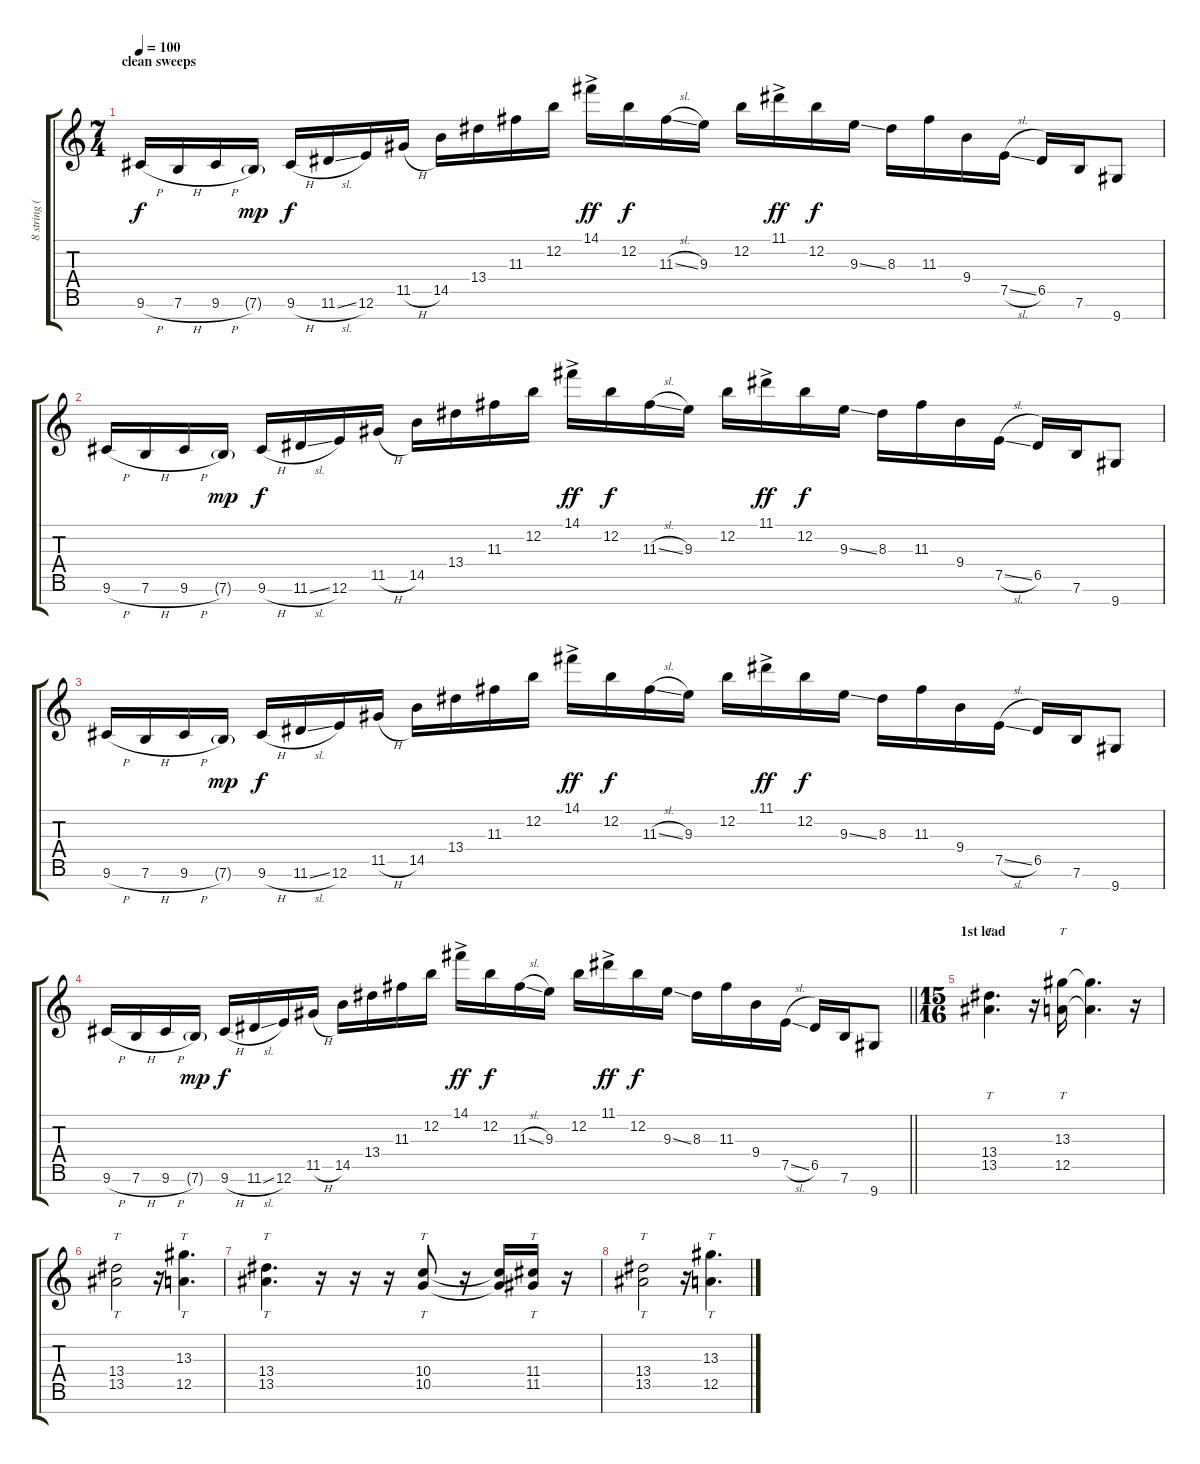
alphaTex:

\track ("8 string (high 7)" "8 string (") {instrument acousticguitarsteel}
\staff {score tabs}
\tuning (E4 B3 G3 D3 A2 E2 B1) {hide}
\ts (7 4)
\section ("" "clean sweeps")
\tempo 100
\clef g2
\ks c
9.6{h}.16{dy f} 7.6{h}.16 9.6{h}.16 7.6{g}.16{dy mp} 9.6{h}.16{dy f} 11.6{sl}.16 12.6.16 11.5{h}.16 14.5.16 13.4.16 11.3.16 12.2.16 14.1{ac}.16{dy ff} 12.2.16{dy f} 11.3{sl}.16 9.3.16 12.2.16 11.1{ac}.16{dy ff} 12.2.16{dy f} 9.3{ss}.16 8.3.16 11.3.16 9.4.16 7.5{sl}.16 6.5.16 7.6.16 9.7.8 |
9.6{h}.16 7.6{h}.16 9.6{h}.16 7.6{g}.16{dy mp} 9.6{h}.16{dy f} 11.6{sl}.16 12.6.16 11.5{h}.16 14.5.16 13.4.16 11.3.16 12.2.16 14.1{ac}.16{dy ff} 12.2.16{dy f} 11.3{sl}.16 9.3.16 12.2.16 11.1{ac}.16{dy ff} 12.2.16{dy f} 9.3{ss}.16 8.3.16 11.3.16 9.4.16 7.5{sl}.16 6.5.16 7.6.16 9.7.8 |
9.6{h}.16 7.6{h}.16 9.6{h}.16 7.6{g}.16{dy mp} 9.6{h}.16{dy f} 11.6{sl}.16 12.6.16 11.5{h}.16 14.5.16 13.4.16 11.3.16 12.2.16 14.1{ac}.16{dy ff} 12.2.16{dy f} 11.3{sl}.16 9.3.16 12.2.16 11.1{ac}.16{dy ff} 12.2.16{dy f} 9.3{ss}.16 8.3.16 11.3.16 9.4.16 7.5{sl}.16 6.5.16 7.6.16 9.7.8 |
\barLineRight lightlight
9.6{h}.16 7.6{h}.16 9.6{h}.16 7.6{g}.16{dy mp} 9.6{h}.16{dy f} 11.6{sl}.16 12.6.16 11.5{h}.16 14.5.16 13.4.16 11.3.16 12.2.16 14.1{ac}.16{dy ff} 12.2.16{dy f} 11.3{sl}.16 9.3.16 12.2.16 11.1{ac}.16{dy ff} 12.2.16{dy f} 9.3{ss}.16 8.3.16 11.3.16 9.4.16 7.5{sl}.16 6.5.16 7.6.16 9.7.8 |
\ts (15 16)
\section ("" "1st lead")
(13.4 13.5).4{tt d} r.16 (13.3 12.5).16{tt} (13.3{t} 12.5{t}).4{d} r.16 |
(13.4 13.5).2{tt} r.16 (13.3 12.5).4{tt d} |
(13.4 13.5).4{tt d} r.16 r.16 r.16 (10.4 10.5).8{tt} r.16 (10.4{t} 10.5{t}).16 (11.4 11.5).16{tt} r.16 |
(13.4 13.5).2{tt} r.16 (13.3 12.5).4{tt d}
